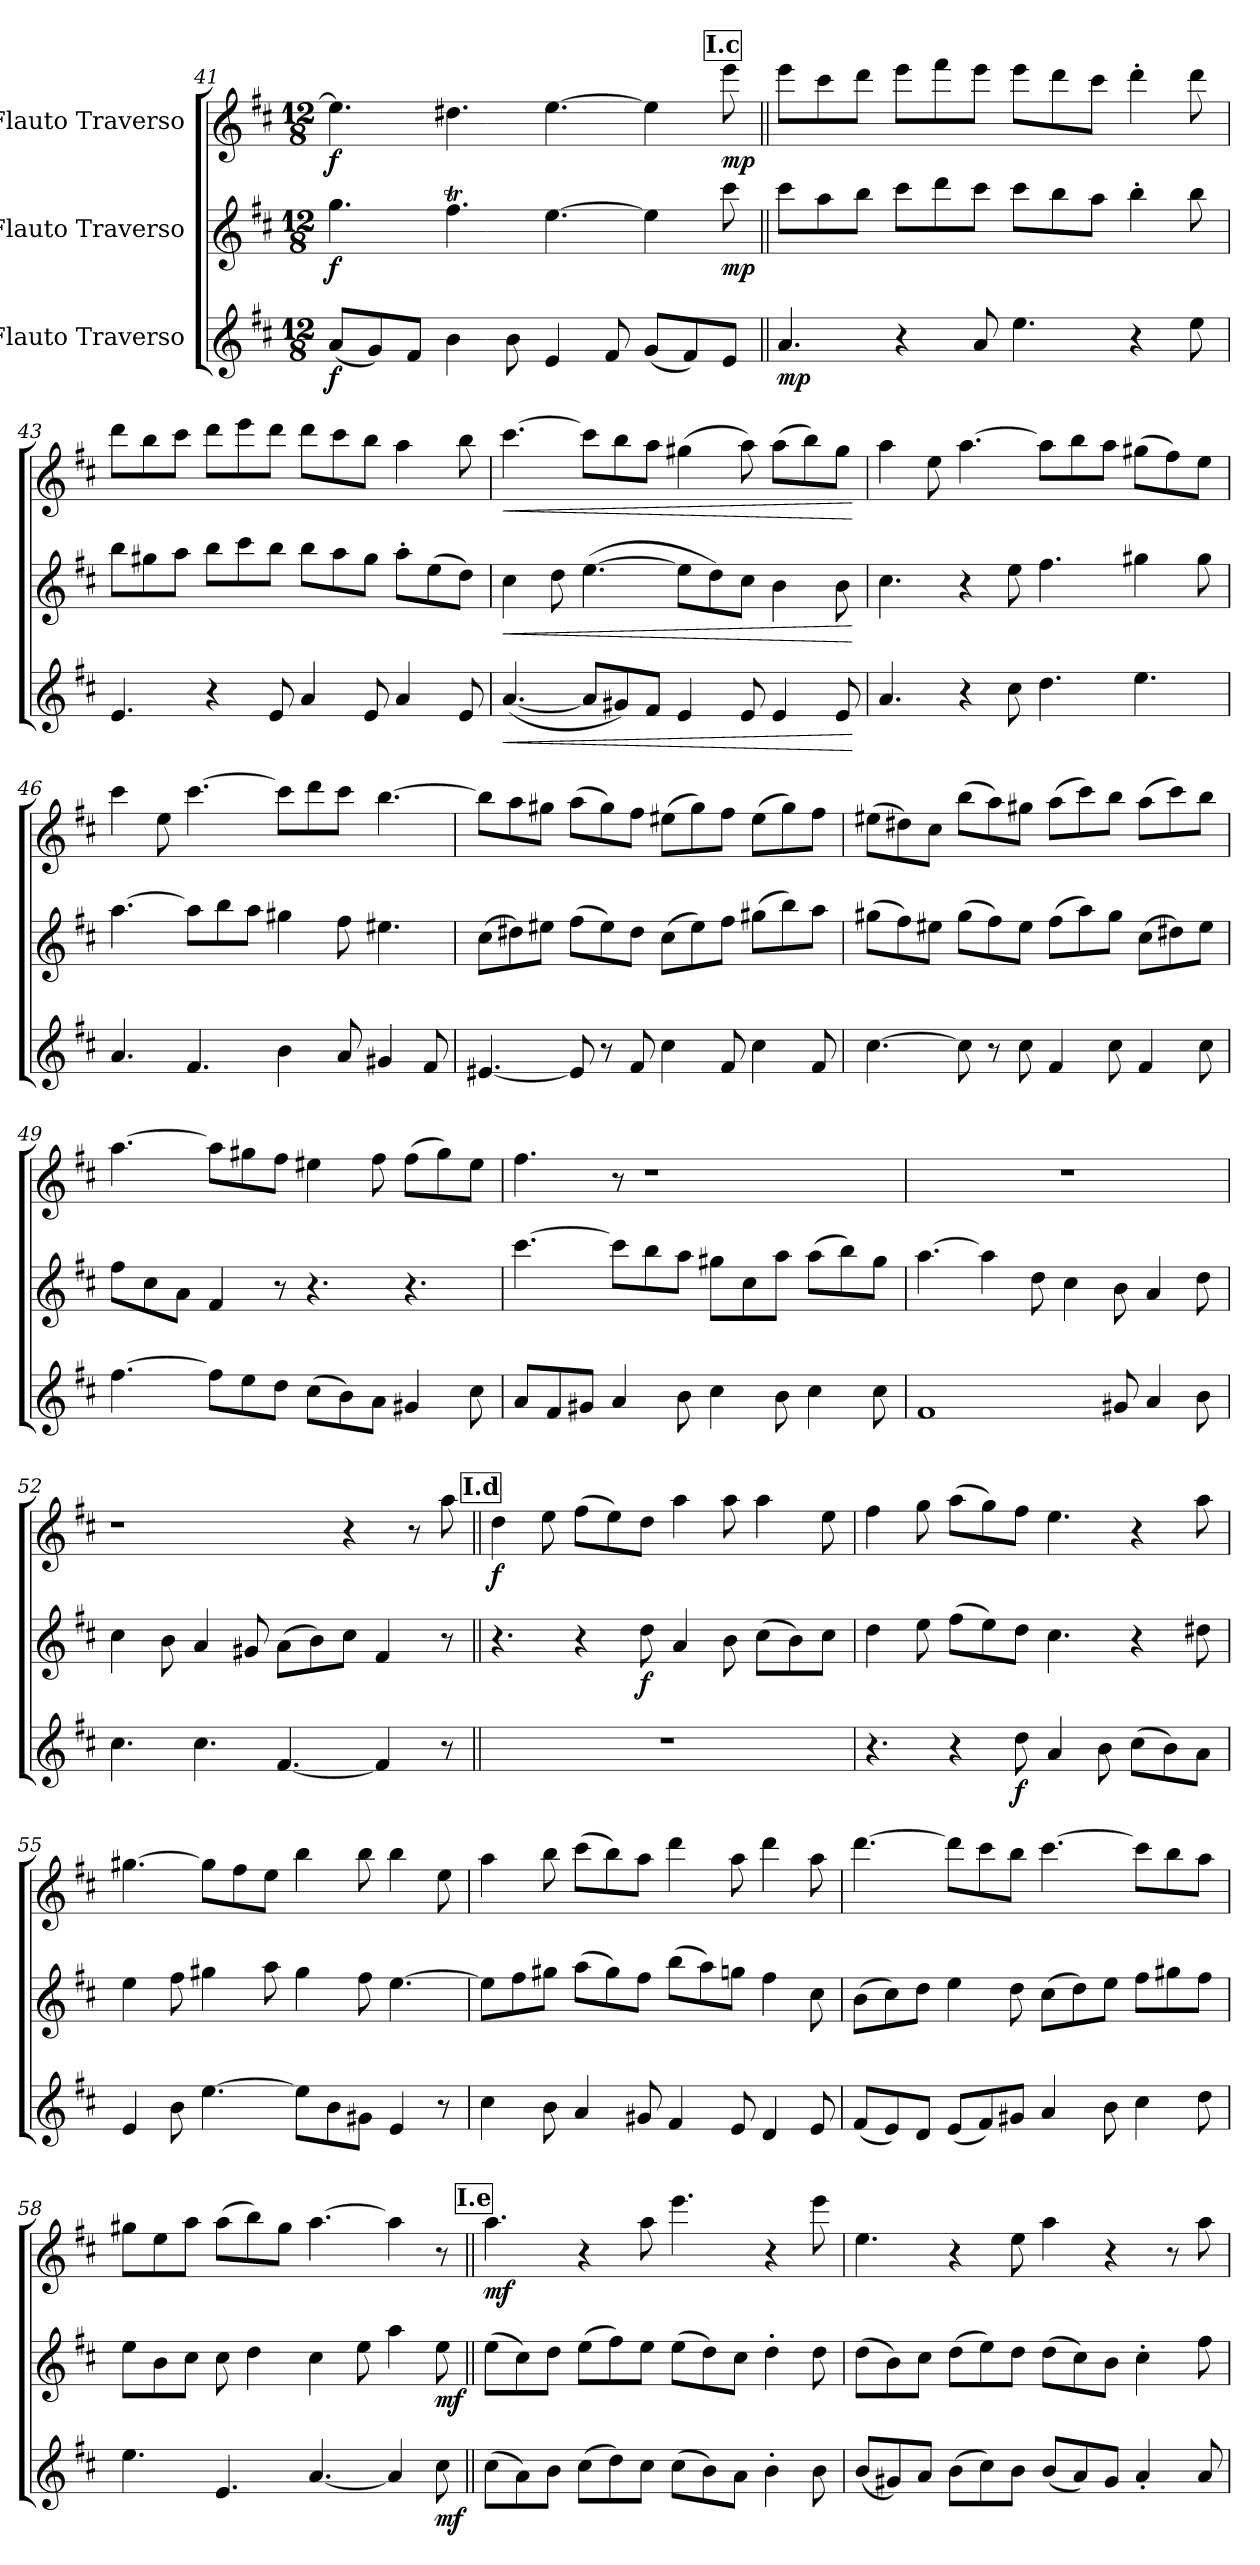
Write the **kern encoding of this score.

**kern	**dynam	**kern	**dynam	**kern	**dynam
*part3	*part3	*part2	*part2	*part1	*part1
*staff3	*staff3	*staff2	*staff2	*staff1	*staff1
*I"Flauto Traverso	*	*I"Flauto Traverso	*	*I"Flauto Traverso	*
*clefG2	*	*clefG2	*	*clefG2	*
*k[f#c#]	*	*k[f#c#]	*	*k[f#c#]	*
*M12/8	*	*M12/8	*	*M12/8	*
!!LO:REH:place=s1:a:fs=12:t=I.c:qo=5.5
=41	=41	=41	=41	=41	=41
!	!LO:DY:b	!	!LO:DY:b	!	!LO:DY:b
(<8a/L	f	4.gg\	f	4.ee\]	f
8g/)	.	.	.	.	.
8f#/J	.	.	.	.	.
4b\	.	4.ff#t\	.	4.dd#X\	.
8b\	.	.	.	.	.
4e/	.	[4.ee\	.	[4.ee\	.
8f#/	.	.	.	.	.
(<8g/L	.	4ee\]	.	4ee\]	.
8f#/)	.	.	.	.	.
!	!	!	!LO:DY:b	!	!LO:DY:b
8e/J	.	8ccc#\	mp	8eee\	mp
=42||	=42||	=42||	=42||	=42||	=42||
!	!LO:DY:b	!	!	!	!
4.a/	mp	8ccc#\L	.	8eee\L	.
.	.	8aa\	.	8ccc#\	.
.	.	8bb\J	.	8ddd\J	.
4r	.	8ccc#\L	.	8eee\L	.
.	.	8ddd\	.	8fff#\	.
8a/	.	8ccc#\J	.	8eee\J	.
4.ee\	.	8ccc#\L	.	8eee\L	.
.	.	8bb\	.	8ddd\	.
.	.	8aa\J	.	8ccc#\J	.
4r	.	4bb'\	.	4ddd'\	.
8ee\	.	8bb\	.	8ddd\	.
=43	=43	=43	=43	=43	=43
4.e/	.	8bb\L	.	8ddd\L	.
.	.	8gg#X\	.	8bb\	.
.	.	8aa\J	.	8ccc#\J	.
4r	.	8bb\L	.	8ddd\L	.
.	.	8ccc#\	.	8eee\	.
8e/	.	8bb\J	.	8ddd\J	.
4a/	.	8bb\L	.	8ddd\L	.
.	.	8aa\	.	8ccc#\	.
8e/	.	8gg#\J	.	8bb\J	.
4a/	.	8aa'\L	.	4aa\	.
.	.	(>8ee\	.	.	.
8e/	.	8dd\J)	.	8bb\	.
!!LO:LB:g=z
=44	=44	=44	=44	=44	=44
!	!LO:HP:b	!	!LO:HP:b	!	!LO:HP:b
(<[4.a/	<	4cc#\	<	[4.ccc#\	<
.	.	8dd\	.	.	.
8a/L]	.	(>[4.ee\	.	8ccc#\L]	.
8g#X/)	.	.	.	8bb\	.
8f#/J	.	.	.	8aa\J	.
4e/	.	8ee\L]	.	(>4gg#X\	.
.	.	8dd\)	.	.	.
8e/	.	8cc#\J	.	8aa\)	.
4e/	.	4b\	.	(>8aa\L	.
.	.	.	.	8bb\)	.
8e/	.	8b\	.	8gg#\J	.
.	[	.	[	.	[
=45	=45	=45	=45	=45	=45
4.a/	.	4.cc#\	.	4aa\	.
.	.	.	.	8ee\	.
4r	.	4r	.	[4.aa\	.
8cc#\	.	8ee\	.	.	.
4.dd\	.	4.ff#\	.	8aa\L]	.
.	.	.	.	8bb\	.
.	.	.	.	8aa\J	.
4.ee\	.	4gg#X\	.	(>8gg#X\L	.
.	.	.	.	8ff#\)	.
.	.	8gg#\	.	8ee\J	.
=46	=46	=46	=46	=46	=46
4.a/	.	[4.aa\	.	4ccc#\	.
.	.	.	.	8ee\	.
4.f#/	.	8aa\L]	.	[4.ccc#\	.
.	.	8bb\	.	.	.
.	.	8aa\J	.	.	.
4b\	.	4gg#X\	.	8ccc#\L]	.
.	.	.	.	8ddd\	.
8a/	.	8ff#\	.	8ccc#\J	.
4g#X/	.	4.ee#X\	.	[4.bb\	.
8f#/	.	.	.	.	.
=47	=47	=47	=47	=47	=47
[4.e#X/	.	(>8cc#\L	.	8bb\L]	.
.	.	8dd#X\)	.	8aa\	.
.	.	8ee#X\J	.	8gg#X\J	.
8e#/]	.	(>8ff#\L	.	(>8aa\L	.
8r	.	8ee#\)	.	8gg#\)	.
8f#/	.	8dd#\J	.	8ff#\J	.
4cc#\	.	(>8cc#\L	.	(>8ee#X\L	.
.	.	8ee#\)	.	8gg#\)	.
8f#/	.	8ff#\J	.	8ff#\J	.
4cc#\	.	(>8gg#X\L	.	(>8ee#\L	.
.	.	8bb\)	.	8gg#\)	.
8f#/	.	8aa\J	.	8ff#\J	.
!!LO:PB:g=z
=48	=48	=48	=48	=48	=48
[4.cc#\	.	(>8gg#X\L	.	(>8ee#X\L	.
.	.	8ff#\)	.	8dd#X\)	.
.	.	8ee#X\J	.	8cc#\J	.
8cc#\]	.	(>8gg#\L	.	(>8bb\L	.
8r	.	8ff#\)	.	8aa\)	.
8cc#\	.	8ee#\J	.	8gg#X\J	.
4f#/	.	(>8ff#\L	.	(>8aa\L	.
.	.	8aa\)	.	8ccc#\)	.
8cc#\	.	8gg#\J	.	8bb\J	.
4f#/	.	(>8cc#\L	.	(>8aa\L	.
.	.	8dd#X\)	.	8ccc#\)	.
8cc#\	.	8ee#\J	.	8bb\J	.
=49	=49	=49	=49	=49	=49
[4.ff#\	.	8ff#\L	.	[4.aa\	.
.	.	8cc#\	.	.	.
.	.	8a\J	.	.	.
8ff#\L]	.	4f#/	.	8aa\L]	.
8ee\	.	.	.	8gg#X\	.
8dd\J	.	8r	.	8ff#\J	.
(>8cc#\L	.	4.r	.	4ee#X\	.
8b\)	.	.	.	.	.
8a\J	.	.	.	8ff#\	.
4g#X/	.	4.r	.	(>8ff#\L	.
.	.	.	.	8gg#\)	.
8cc#\	.	.	.	8ee#\J	.
=50	=50	=50	=50	=50	=50
8a/L	.	[4.ccc#\	.	4.ff#\	.
8f#/	.	.	.	.	.
8g#X/J	.	.	.	.	.
4a/	.	8ccc#\L]	.	8r	.
.	.	8bb\	.	1r	.
8b\	.	8aa\J	.	.	.
4cc#\	.	8gg#X\L	.	.	.
.	.	8cc#\	.	.	.
8b\	.	8aa\J	.	.	.
4cc#\	.	(>8aa\L	.	.	.
.	.	8bb\)	.	.	.
8cc#\	.	8gg#\J	.	.	.
=51	=51	=51	=51	=51	=51
1f#	.	[4.aa\	.	1.r	.
.	.	4aa\]	.	.	.
.	.	8dd\	.	.	.
.	.	4cc#\	.	.	.
8g#X/	.	8b\	.	.	.
4a/	.	4a/	.	.	.
8b\	.	8dd\	.	.	.
=52	=52	=52	=52	=52	=52
4.cc#\	.	4cc#\	.	1r	.
.	.	8b\	.	.	.
4.cc#\	.	4a/	.	.	.
.	.	8g#X/	.	.	.
[4.f#/	.	(>8a\L	.	.	.
.	.	8b\)	.	.	.
.	.	8cc#\J	.	4r	.
4f#/]	.	4f#/	.	.	.
.	.	.	.	8r	.
8r	.	8r	.	8aa\	.
!!LO:LB:g=z
!!LO:REH:place=s1:a:fs=12:t=I.d
=53||	=53||	=53||	=53||	=53||	=53||
!	!	!	!	!	!LO:DY:b
1.r	.	4.r	.	4dd\	f
.	.	.	.	8ee\	.
.	.	4r	.	(>8ff#\L	.
.	.	.	.	8ee\)	.
!	!	!	!LO:DY:b	!	!
.	.	8dd\	f	8dd\J	.
.	.	4a/	.	4aa\	.
.	.	8b\	.	8aa\	.
.	.	(>8cc#\L	.	4aa\	.
.	.	8b\)	.	.	.
.	.	8cc#\J	.	8ee\	.
=54	=54	=54	=54	=54	=54
4.r	.	4dd\	.	4ff#\	.
.	.	8ee\	.	8gg\	.
4r	.	(>8ff#\L	.	(>8aa\L	.
.	.	8ee\)	.	8gg\)	.
!	!LO:DY:b	!	!	!	!
8dd\	f	8dd\J	.	8ff#\J	.
4a/	.	4.cc#\	.	4.ee\	.
8b\	.	.	.	.	.
(>8cc#\L	.	4r	.	4r	.
8b\)	.	.	.	.	.
8a\J	.	8dd#X\	.	8aa\	.
=55	=55	=55	=55	=55	=55
4e/	.	4ee\	.	[4.gg#X\	.
8b\	.	8ff#\	.	.	.
[4.ee\	.	4gg#X\	.	8gg#\L]	.
.	.	.	.	8ff#\	.
.	.	8aa\	.	8ee\J	.
8ee\L]	.	4gg#\	.	4bb\	.
8b\	.	.	.	.	.
8g#X\J	.	8ff#\	.	8bb\	.
4e/	.	[4.ee\	.	4bb\	.
8r	.	.	.	8ee\	.
=56	=56	=56	=56	=56	=56
4cc#\	.	8ee\L]	.	4aa\	.
.	.	8ff#\	.	.	.
8b\	.	8gg#X\J	.	8bb\	.
4a/	.	(>8aa\L	.	(>8ccc#\L	.
.	.	8gg#\)	.	8bb\)	.
8g#X/	.	8ff#\J	.	8aa\J	.
4f#/	.	(>8bb\L	.	4ddd\	.
.	.	8aa\)	.	.	.
8e/	.	8ggn\J	.	8aa\	.
4d/	.	4ff#\	.	4ddd\	.
8e/	.	8cc#\	.	8aa\	.
!!LO:LB:g=z
=57	=57	=57	=57	=57	=57
(<8f#/L	.	(>8b\L	.	[4.ddd\	.
8e/)	.	8cc#\)	.	.	.
8d/J	.	8dd\J	.	.	.
(<8e/L	.	4ee\	.	8ddd\L]	.
8f#/)	.	.	.	8ccc#\	.
8g#X/J	.	8dd\	.	8bb\J	.
4a/	.	(>8cc#\L	.	[4.ccc#\	.
.	.	8dd\)	.	.	.
8b\	.	8ee\J	.	.	.
4cc#\	.	8ff#\L	.	8ccc#\L]	.
.	.	8gg#X\	.	8bb\	.
8dd\	.	8ff#\J	.	8aa\J	.
=58	=58	=58	=58	=58	=58
4.ee\	.	8ee\L	.	8gg#X\L	.
.	.	8b\	.	8ee\	.
.	.	8cc#\J	.	8aa\J	.
4.e/	.	8cc#\	.	(>8aa\L	.
.	.	4dd\	.	8bb\)	.
.	.	.	.	8gg#\J	.
[4.a/	.	4cc#\	.	[4.aa\	.
.	.	8ee\	.	.	.
4a/]	.	4aa\	.	4aa\]	.
!	!LO:DY:b	!	!LO:DY:b	!	!
8cc#\	mf	8ee\	mf	8r	.
!!LO:REH:place=s1:a:fs=12:t=I.e
=59||	=59||	=59||	=59||	=59||	=59||
!	!	!	!	!	!LO:DY:b
(>8cc#\L	.	(>8ee\L	.	4.aa\	mf
8a\)	.	8cc#\)	.	.	.
8b\J	.	8dd\J	.	.	.
(>8cc#\L	.	(>8ee\L	.	4r	.
8dd\)	.	8ff#\)	.	.	.
8cc#\J	.	8ee\J	.	8aa\	.
(>8cc#\L	.	(>8ee\L	.	4.eee\	.
8b\)	.	8dd\)	.	.	.
8a\J	.	8cc#\J	.	.	.
4b'\	.	4dd'\	.	4r	.
8b\	.	8dd\	.	8eee\	.
=60	=60	=60	=60	=60	=60
(<8b/L	.	(>8dd\L	.	4.ee\	.
8g#X/)	.	8b\)	.	.	.
8a/J	.	8cc#\J	.	.	.
(>8b\L	.	(>8dd\L	.	4r	.
8cc#\)	.	8ee\)	.	.	.
8b\J	.	8dd\J	.	8ee\	.
(<8b/L	.	(>8dd\L	.	4aa\	.
8a/)	.	8cc#\)	.	.	.
8g#/J	.	8b\J	.	4r	.
4a'/	.	4cc#'\	.	.	.
.	.	.	.	8r	.
8a/	.	8ff#\	.	8aa\	.
=	=	=	=	=	=
*-	*-	*-	*-	*-	*-
